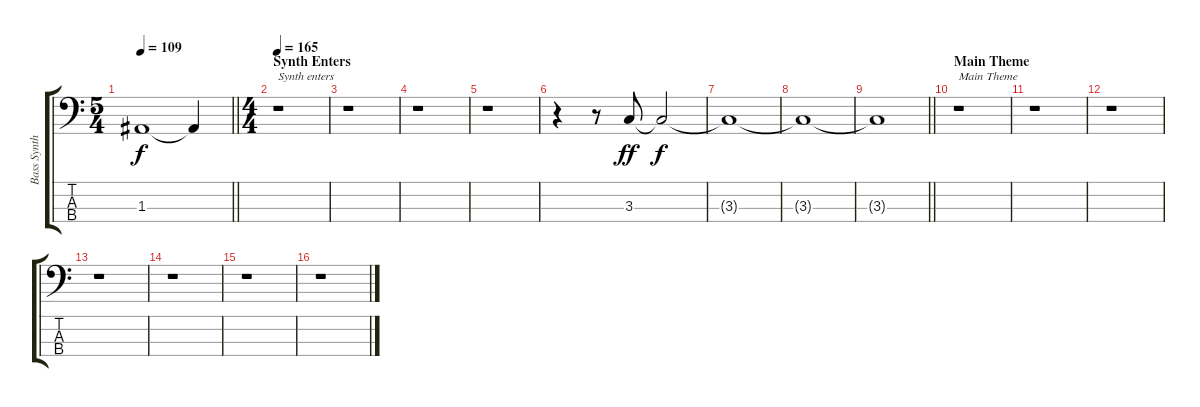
\track ("Bass Synthesizer" "Bass Synth") {instrument synthbass2}
\staff {score tabs}
\tuning (G2 D2 A1 E1) {hide}
\ts (5 4)
\tempo 109
\clef f4
\barLineRight lightlight
\ks c
1.3{t}.1{dy f} 1.3{t}.4 |
\ts (4 4)
\section ("" "Synth Enters")
\tempo 165
r.1{txt "Synth enters"} |
r.1 |
r.1 |
r.1 |
r.4 r.8 3.3.8{dy ff} 3.3{t}.2{dy f} |
3.3{t}.1 |
3.3{t}.1 |
\barLineRight lightlight
3.3{t}.1 |
\section ("" "Main Theme")
r.1{txt "Main Theme"} |
r.1 |
r.1 |
r.1 |
r.1 |
r.1 |
r.1
